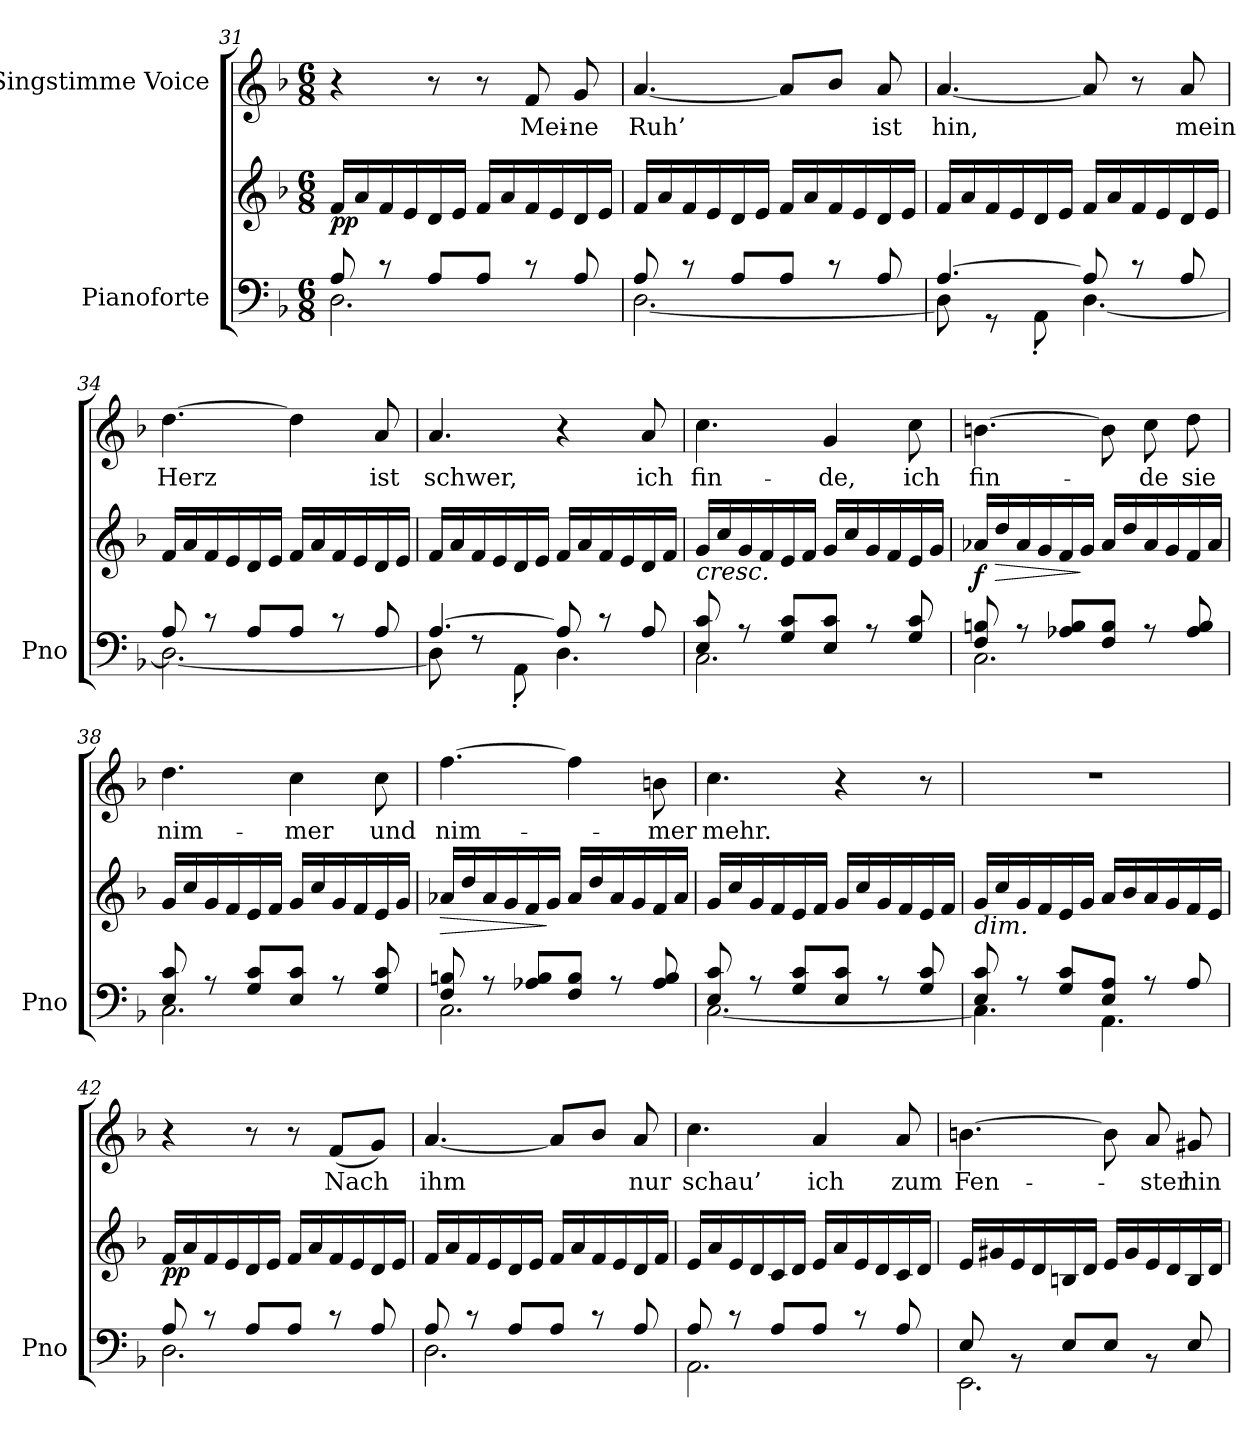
**kern	**kern	**dynam	**kern	**text
*part2	*part2	*part2	*part1	*part1
*staff3	*staff2	*staff2/3	*staff1	*staff1
*I"Pianoforte	*	*	*I"Singstimme Voice	*
*I'Pno	*	*	*	*
*clefF4	*clefG2	*	*clefG2	*
*k[b-]	*k[b-]	*	*k[b-]	*
*M6/8	*M6/8	*	*M6/8	*
=31	=31	=31	=31	=31
*^	*	*	*	*
!	!	!	!LO:DY:b	!	!
8A/	2.D\	16f/LL	pp	4r	.
.	.	16a/	.	.	.
8r	.	16f/	.	.	.
.	.	16e/	.	.	.
8A/L	.	16d/	.	8r	.
.	.	16e/JJ	.	.	.
8A/J	.	16f/LL	.	8r	.
.	.	16a/	.	.	.
!	!	!	!	!	!LO:LY:b
8r	.	16f/	.	8f/	Mei-
.	.	16e/	.	.	.
!	!	!	!	!	!LO:LY:b
8A/	.	16d/	.	8g/	-ne
.	.	16e/JJ	.	.	.
=32	=32	=32	=32	=32	=32
!	!	!	!	!	!LO:LY:b
8A/	[2.D\	16f/LL	.	[4.a/	Ruh’
.	.	16a/	.	.	.
8r	.	16f/	.	.	.
.	.	16e/	.	.	.
8A/L	.	16d/	.	.	.
.	.	16e/JJ	.	.	.
8A/J	.	16f/LL	.	8a/L]	.
.	.	16a/	.	.	.
8r	.	16f/	.	8b-/J	.
.	.	16e/	.	.	.
!	!	!	!	!	!LO:LY:b
8A/	.	16d/	.	8a/	ist
.	.	16e/JJ	.	.	.
!!LO:LB:g=z
=33	=33	=33	=33	=33	=33
!	!	!	!	!	!LO:LY:b
[4.A/	8D\]	16f/LL	.	[4.a/	hin,
.	.	16a/	.	.	.
.	8r	16f/	.	.	.
.	.	16e/	.	.	.
.	8AA'\	16d/	.	.	.
.	.	16e/JJ	.	.	.
8A/]	[4.D\	16f/LL	.	8a/]	.
.	.	16a/	.	.	.
8r	.	16f/	.	8r	.
.	.	16e/	.	.	.
!	!	!	!	!	!LO:LY:b
8A/	.	16d/	.	8a/	mein
.	.	16e/JJ	.	.	.
=34	=34	=34	=34	=34	=34
!	!	!	!	!	!LO:LY:b
8A/	2.D\_	16f/LL	.	[4.dd\	Herz
.	.	16a/	.	.	.
8r	.	16f/	.	.	.
.	.	16e/	.	.	.
8A/L	.	16d/	.	.	.
.	.	16e/JJ	.	.	.
8A/J	.	16f/LL	.	4dd\]	.
.	.	16a/	.	.	.
8r	.	16f/	.	.	.
.	.	16e/	.	.	.
!	!	!	!	!	!LO:LY:b
8A/	.	16d/	.	8a/	ist
.	.	16e/JJ	.	.	.
=35	=35	=35	=35	=35	=35
!	!	!	!	!	!LO:LY:b
[4.A/	8D\]	16f/LL	.	4.a/	schwer,
.	.	16a/	.	.	.
.	8rF	16f/	.	.	.
.	.	16e/	.	.	.
.	8AA'\	16d/	.	.	.
.	.	16e/JJ	.	.	.
8A/]	4.D\	16f/LL	.	4r	.
.	.	16a/	.	.	.
8r	.	16f/	.	.	.
.	.	16e/	.	.	.
!	!	!	!	!	!LO:LY:b
8A/	.	16d/	.	8a/	ich
.	.	16f/JJ	.	.	.
=36	=36	=36	=36	=36	=36
!	!	!LO:TX:b:i:t=cresc.	!	!	!
!	!	!	!	!	!LO:LY:b
8E/ 8c/	2.C\	16g/LL	.	4.cc\	fin-
.	.	16cc/	.	.	.
8r	.	16g/	.	.	.
.	.	16f/	.	.	.
8G/ 8c/L	.	16e/	.	.	.
.	.	16f/JJ	.	.	.
!	!	!	!	!	!LO:LY:b
8E/ 8c/J	.	16g/LL	.	4g/	-de,
.	.	16cc/	.	.	.
8r	.	16g/	.	.	.
.	.	16f/	.	.	.
!	!	!	!	!	!LO:LY:b
8G/ 8c/	.	16e/	.	8cc\	ich
.	.	16g/JJ	.	.	.
!!LO:PB:g=z
=37	=37	=37	=37	=37	=37
!	!	!	!LO:DY:b	!	!LO:LY:b
8F/ 8Bn/	2.C\	16a-X/LL	f	[4.bn\	fin-
!	!	!	!LO:HP:b	!	!
.	.	16dd/	>	.	.
8r	.	16a-/	.	.	.
.	.	16g/	.	.	.
8A-X/ 8B/L	.	16f/	.	.	.
.	.	16g/JJ	]	.	.
8F/ 8B/J	.	16a-/LL	.	8b\]	.
.	.	16dd/	.	.	.
!	!	!	!	!	!LO:LY:b
8r	.	16a-/	.	8cc\	-de
.	.	16g/	.	.	.
!	!	!	!	!	!LO:LY:b
8A-/ 8B/	.	16f/	.	8dd\	sie
.	.	16a-/JJ	.	.	.
=38	=38	=38	=38	=38	=38
!	!	!	!	!	!LO:LY:b
8E/ 8c/	2.C\	16g/LL	.	4.dd\	nim-
.	.	16cc/	.	.	.
8r	.	16g/	.	.	.
.	.	16f/	.	.	.
8G/ 8c/L	.	16e/	.	.	.
.	.	16f/JJ	.	.	.
!	!	!	!	!	!LO:LY:b
8E/ 8c/J	.	16g/LL	.	4cc\	-mer
.	.	16cc/	.	.	.
8r	.	16g/	.	.	.
.	.	16f/	.	.	.
!	!	!	!	!	!LO:LY:b
8G/ 8c/	.	16e/	.	8cc\	und
.	.	16g/JJ	.	.	.
=39	=39	=39	=39	=39	=39
!	!	!	!LO:HP:b	!	!LO:LY:b
8F/ 8Bn/	2.C\	16a-X/LL	>	[4.ff\	nim-
.	.	16dd/	.	.	.
8r	.	16a-/	.	.	.
.	.	16g/	.	.	.
8A-X/ 8B/L	.	16f/	.	.	.
.	.	16g/JJ	]	.	.
8F/ 8B/J	.	16a-/LL	.	4ff\]	.
.	.	16dd/	.	.	.
8r	.	16a-/	.	.	.
.	.	16g/	.	.	.
!	!	!	!	!	!LO:LY:b
8A-/ 8B/	.	16f/	.	8bn\	-mer
.	.	16a-/JJ	.	.	.
=40	=40	=40	=40	=40	=40
!	!	!	!	!	!LO:LY:b
8E/ 8c/	[2.C\	16g/LL	.	4.cc\	mehr.
.	.	16cc/	.	.	.
8r	.	16g/	.	.	.
.	.	16f/	.	.	.
8G/ 8c/L	.	16e/	.	.	.
.	.	16f/JJ	.	.	.
8E/ 8c/J	.	16g/LL	.	4r	.
.	.	16cc/	.	.	.
8r	.	16g/	.	.	.
.	.	16f/	.	.	.
8G/ 8c/	.	16e/	.	8r	.
.	.	16f/JJ	.	.	.
!!LO:LB:g=z
=41	=41	=41	=41	=41	=41
!	!	!LO:TX:b:i:t=dim.	!	!	!
8E/ 8c/	4.C\]	16g/LL	.	2.r	.
.	.	16cc/	.	.	.
8r	.	16g/	.	.	.
.	.	16f/	.	.	.
8G/ 8c/L	.	16e/	.	.	.
.	.	16g/JJ	.	.	.
8E/ 8A/J	4.AA\	16a/LL	.	.	.
.	.	16b-/	.	.	.
8r	.	16a/	.	.	.
.	.	16g/	.	.	.
8A/	.	16f/	.	.	.
.	.	16e/JJ	.	.	.
=42	=42	=42	=42	=42	=42
!	!	!	!LO:DY:b	!	!
8A/	2.D\	16f/LL	pp	4r	.
.	.	16a/	.	.	.
8r	.	16f/	.	.	.
.	.	16e/	.	.	.
8A/L	.	16d/	.	8r	.
.	.	16e/JJ	.	.	.
8A/J	.	16f/LL	.	8r	.
.	.	16a/	.	.	.
!	!	!	!	!	!LO:LY:b
8r	.	16f/	.	(<8f/L	Nach
.	.	16e/	.	.	.
8A/	.	16d/	.	8g/J)	.
.	.	16e/JJ	.	.	.
=43	=43	=43	=43	=43	=43
!	!	!	!	!	!LO:LY:b
8A/	2.D\	16f/LL	.	[4.a/	ihm
.	.	16a/	.	.	.
8r	.	16f/	.	.	.
.	.	16e/	.	.	.
8A/L	.	16d/	.	.	.
.	.	16e/JJ	.	.	.
8A/J	.	16f/LL	.	8a/L]	.
.	.	16a/	.	.	.
8r	.	16f/	.	8b-/J	.
.	.	16e/	.	.	.
!	!	!	!	!	!LO:LY:b
8A/	.	16d/	.	8a/	nur
.	.	16f/JJ	.	.	.
=44	=44	=44	=44	=44	=44
!	!	!	!	!	!LO:LY:b
8A/	2.AA\	16e/LL	.	4.cc\	schau’
.	.	16a/	.	.	.
8r	.	16e/	.	.	.
.	.	16d/	.	.	.
8A/L	.	16c/	.	.	.
.	.	16d/JJ	.	.	.
!	!	!	!	!	!LO:LY:b
8A/J	.	16e/LL	.	4a/	ich
.	.	16a/	.	.	.
8r	.	16e/	.	.	.
.	.	16d/	.	.	.
!	!	!	!	!	!LO:LY:b
8A/	.	16c/	.	8a/	zum
.	.	16d/JJ	.	.	.
!!LO:LB:g=z
=45	=45	=45	=45	=45	=45
!	!	!	!	!	!LO:LY:b
8E/	2.EE\	16e/LL	.	[4.bn\	Fen-
.	.	16g#X/	.	.	.
8rBB	.	16e/	.	.	.
.	.	16d/	.	.	.
8E/L	.	16Bn/	.	.	.
.	.	16d/JJ	.	.	.
8E/J	.	16e/LL	.	8b\]	.
.	.	16g#/	.	.	.
!	!	!	!	!	!LO:LY:b
8rBB	.	16e/	.	8a/	-ster
.	.	16d/	.	.	.
!	!	!	!	!	!LO:LY:b
8E/	.	16B/	.	8g#X/	hin-
.	.	16d/JJ	.	.	.
*v	*v	*	*	*	*
=	=	=	=	=
*-	*-	*-	*-	*-
